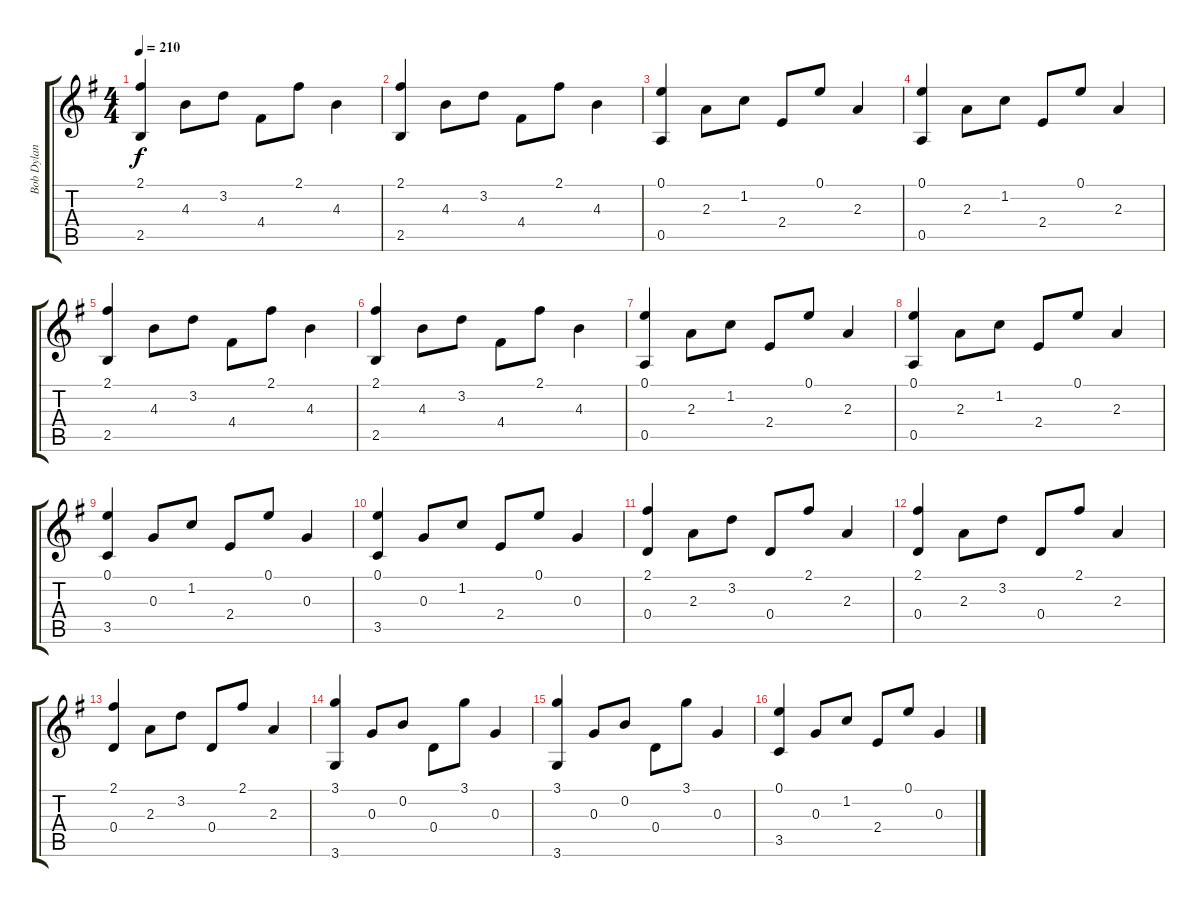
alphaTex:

\track ("Bob Dylan Guitar" "Bob Dylan ") {instrument acousticguitarnylon}
\staff {score tabs}
\tuning (E4 B3 G3 D3 A2 E2) {hide}
\ts (4 4)
\tempo 210
\clef g2
\ks g
(2.1 2.5).4{dy f} 4.3.8 3.2.8 4.4.8 2.1.8 4.3.4 |
(2.1 2.5).4 4.3.8 3.2.8 4.4.8 2.1.8 4.3.4 |
(0.1 0.5).4 2.3.8 1.2.8 2.4.8 0.1.8 2.3.4 |
(0.1 0.5).4 2.3.8 1.2.8 2.4.8 0.1.8 2.3.4 |
(2.1 2.5).4 4.3.8 3.2.8 4.4.8 2.1.8 4.3.4 |
(2.1 2.5).4 4.3.8 3.2.8 4.4.8 2.1.8 4.3.4 |
(0.1 0.5).4 2.3.8 1.2.8 2.4.8 0.1.8 2.3.4 |
(0.1 0.5).4 2.3.8 1.2.8 2.4.8 0.1.8 2.3.4 |
(0.1 3.5).4 0.3.8 1.2.8 2.4.8 0.1.8 0.3.4 |
(0.1 3.5).4 0.3.8 1.2.8 2.4.8 0.1.8 0.3.4 |
(2.1 0.4).4 2.3.8 3.2.8 0.4.8 2.1.8 2.3.4 |
(2.1 0.4).4 2.3.8 3.2.8 0.4.8 2.1.8 2.3.4 |
(2.1 0.4).4 2.3.8 3.2.8 0.4.8 2.1.8 2.3.4 |
(3.1 3.6).4 0.3.8 0.2.8 0.4.8 3.1.8 0.3.4 |
(3.1 3.6).4 0.3.8 0.2.8 0.4.8 3.1.8 0.3.4 |
(0.1 3.5).4 0.3.8 1.2.8 2.4.8 0.1.8 0.3.4
